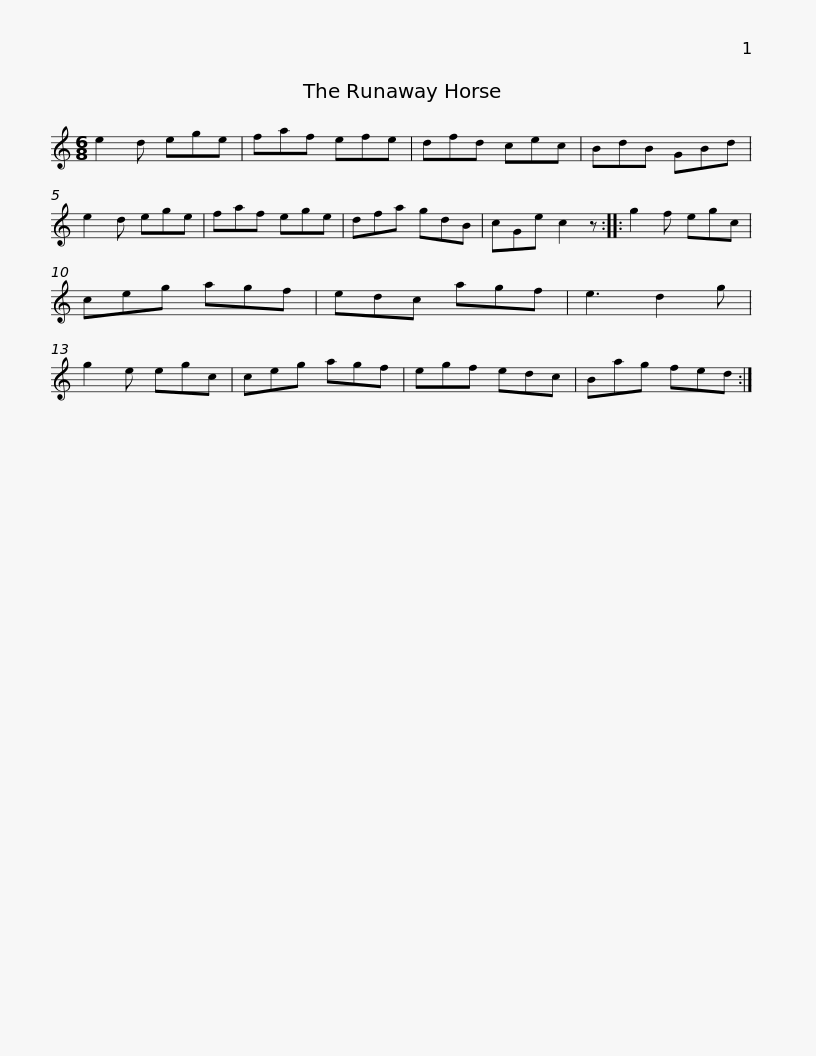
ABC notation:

X:1
L:1/8
M:6/8
I:linebreak $
K:C
V:1 treble
V:1
 e2 d ege | faf efe | dfd cec | BdB GBd | e2 d ege | %5
 faf ege | dfa gdB | cGe c2 z ::$ g2 f egc | ceg agf | %10
 edc agf | e3 d2 g | g2 e egc | ceg agf | egf edc | %15
 Bag fed :| %16
